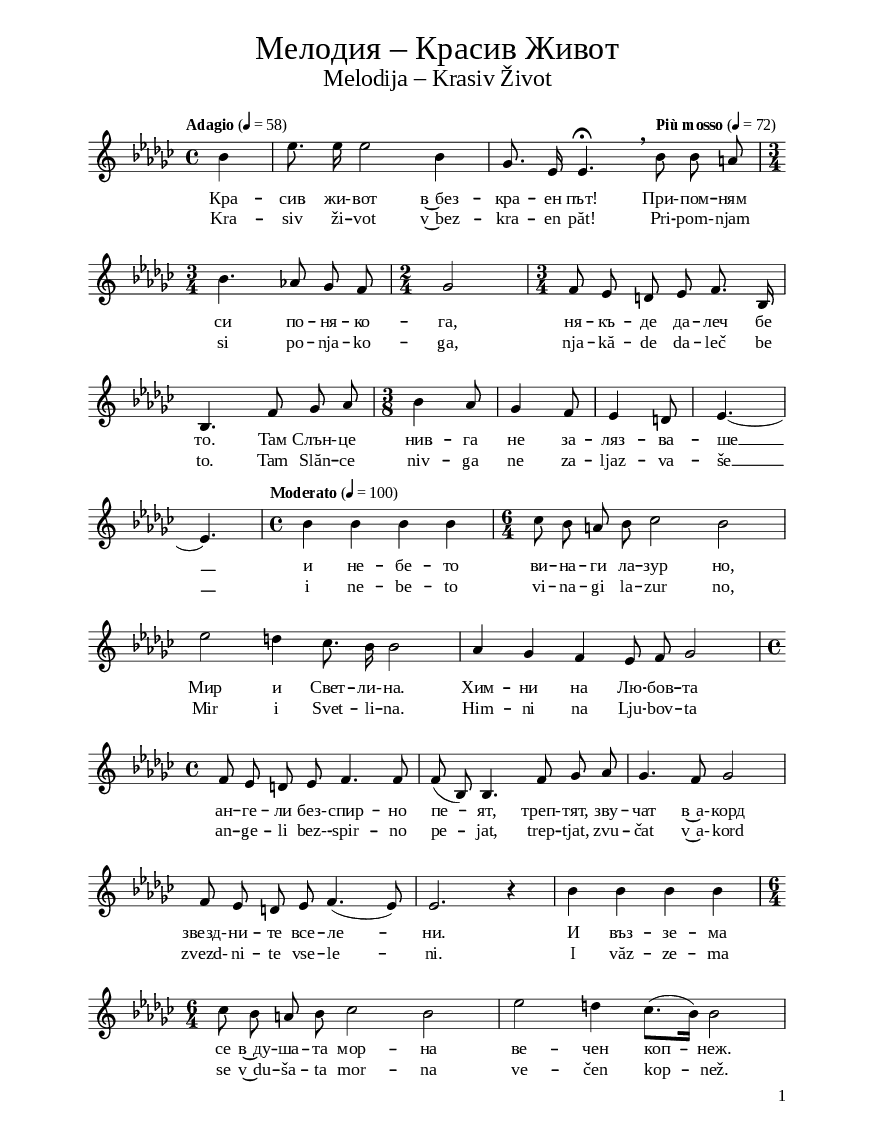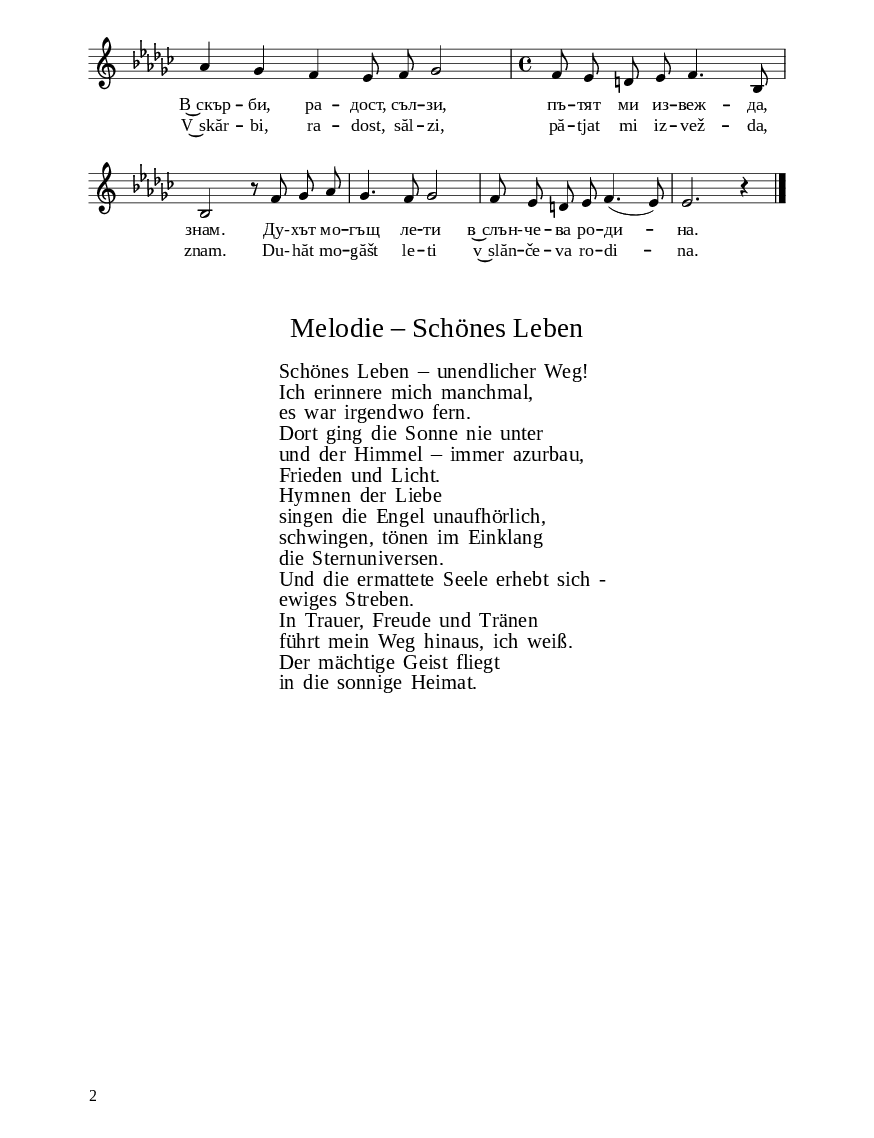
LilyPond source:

\version "2.24.1"

% include paper part and global functions
\include "include/globals.ily"

\bookpart {
  \label #'ref185
  \tocItem \markup "Мелодия – Красив Живот – Melodija – Krasiv Život"
  \include "include/bookpart-paper.ily"
  \score {
    \include "include/score-layout.ily"

    \new Voice \absolute {
      \clef treble
      \key es \minor
      \time 4/4
      \tempoFunc "Adagio" 4 "58"
      \autoBeamOff
      \partial 4
      bes'4 | % 1
      es''8.  es''16  es''2  bes'4 | % 2
      ges'8.  es'16  es'4. ^\fermata \tempoFunc "Più mosso" 4 "72" \breathe bes'8
      bes'8
      a'8 \break | % 3
      \time 3/4  | % 3
      bes'4.  aes'!8  ges'8  f'8 | % 4
      \time 2/4  | % 4
      ges'2 | % 5
      \time 3/4  | % 5
      f'8  es'8  d'8  es'8  f'8.
      bes16 \break | % 6
      bes4.  f'8  ges'8  as'8 | % 7
      \time 3/8  | % 7
      bes'4  as'8 | % 8
      ges'4  f'8 | % 9
      es'4  d'8 |
      es'4. ~  \break | % 11
      es'4.  | % 12
      \time 4/4  | % 12
      \tempoFunc "Moderato" 4 "100"
      bes'4  bes'4  bes'4  bes'4 | % 13
      \time 6/4  | % 13
      ces''8  bes'8  a'8  bes'8
      ces''2  bes'2 | \break % 14 
      es''2 d''4  ces''8.  bes'16
      bes'2 | % 15
      as'4  ges'4  f'4  es'8  f'8
      ges'2 \break | % 16
      \time 4/4  | % 16
      f'8  es'8  d'8  es'8  f'4.
      f'8 | % 17
      f'8 (  bes8 )  bes4.  f'8  ges'8
      as'8 | % 18
      ges'4.  f'8  ges'2 | \break % 19
      f'8  es'8  d'8  es'8  f'4. (
      es'8 ) |
      es'2. r4 | % 21
      bes'4  bes'4  bes'4  bes'4 \break | % 22
      \time 6/4  | % 22
      ces''8  bes'8  a'8  bes'8
      ces''2  bes'2 | % 23
      es''2  d''4  ces''8. (  [bes'16]
      )  bes'2 \break | % 24
      as'4  ges'4  f'4  es'8  f'8
      ges'2 | % 25
      \time 4/4  | % 25
      f'8  es'8  d'8  es'8  f'4.
      bes8 \break | % 26
      bes2 r8  f'8  ges'8  as'8 | % 27
      ges'4.  f'8  ges'2 | % 28
      f'8  es'8  d'8  es'8  f'4. (
      es'8 ) | % 29
      es'2. r4 \bar "|."

    }

    \addlyrics {
      Кра -- сив "жи-" -- вот в~без -- кра --
      ен път! "При-" -- пом -- ням си по --
      ня -- ко -- га, ня -- къ -- де да --
      леч бе то. Там "Слън-" -- це нив --
      га не за -- ляз -- ва -- ше __  и
      не -- бе -- то ви -- на -- ги ла --
      зур но, Мир и Свет -- "ли-" -- на.
      Хим -- ни на Лю -- бов -- та ан --
      ге -- ли "без-" -- спир -- но пе --
      ят, "треп-" -- тят, зву -- чат "в~а-" --
      корд "звезд-" -- ни -- те все -- ле
      -- ни. И въз -- зе -- ма се
      в~ду -- ша -- та мор -- на ве --
      чен коп -- неж. В~скър -- би,
      ра -- дост, съл -- зи, пъ -- тят ми
      из -- веж -- да, знам.  "Ду-" -- хът мо --
      гъщ ле -- ти "в~слън-" -- че -- ва ро
      -- ди  -- на.}

    \addlyrics {
      Kra -- siv ži -- vot v~bez -- kra --
      en păt! Pri -- "pom-" -- njam si po --
      nja -- ko -- ga, nja -- kă -- de da --
      leč be to. Tam Slăn -- ce niv --
      ga ne za -- ljaz -- va -- še __  i
      ne -- be -- to vi -- na -- gi la --
      zur no, Mir i Svet -- li -- na.
      Him -- ni na Lju -- bov -- ta an --
      ge -- li "bez-" -- spir -- no pe --
      jat, trep -- tjat, zvu -- čat "v~a-" --
      kord "zvezd-" -- ni -- te vse -- le
      -- ni. I văz -- ze -- ma se
      v~du -- ša -- ta mor -- na ve --
      čen kop -- než. V~skăr -- bi,
      ra -- dost, săl -- zi, pă -- tjat mi
      iz -- vež -- da, znam.  "Du-" -- hăt mo --
      găšt le -- ti v~slăn -- če -- va ro
      -- di  -- na.}

        \header {
          title = \titleFunc "Мелодия – Красив Живот" "Melodija – Krasiv Život"
        }

        \midi{}

      } % score


      \markup \empty-one
      % include foreign translation(s) of the song
      \version "2.24.0"

\markup \fill-line { \fontsize #deTitleFontSize "Melodie – Schönes Leben" }
\markup \null
\markup \null
\markup \fontsize #deCoupletFontSize {
  \hspace #17
  \override #`(baseline-skip . ,deCoupletBaselineSkip)

  \column {

\line { " "Schönes Leben – unendlicher Weg!}

\line { " "Ich erinnere mich manchmal,}

\line { " "es war irgendwo fern.}

\line { " "Dort ging die Sonne nie unter }

\line { " "und der Himmel – immer azurbau,}

\line { " "Frieden und Licht.}

\line { " "Hymnen der Liebe}

\line { " "singen die Engel unaufhörlich,}

\line { " "schwingen, tönen im Einklang }

\line { " "die Sternuniversen. }


\line { " "Und die ermattete Seele erhebt sich - }

\line { " " ewiges Streben.}

\line { " "In Trauer, Freude und Tränen}

\line { " "führt mein Weg hinaus, ich weiß.}

\line { " "Der mächtige Geist fliegt}

\line { " "in die sonnige Heimat.}

  }
}


    } % bookpart

    % Più mosso
    %
